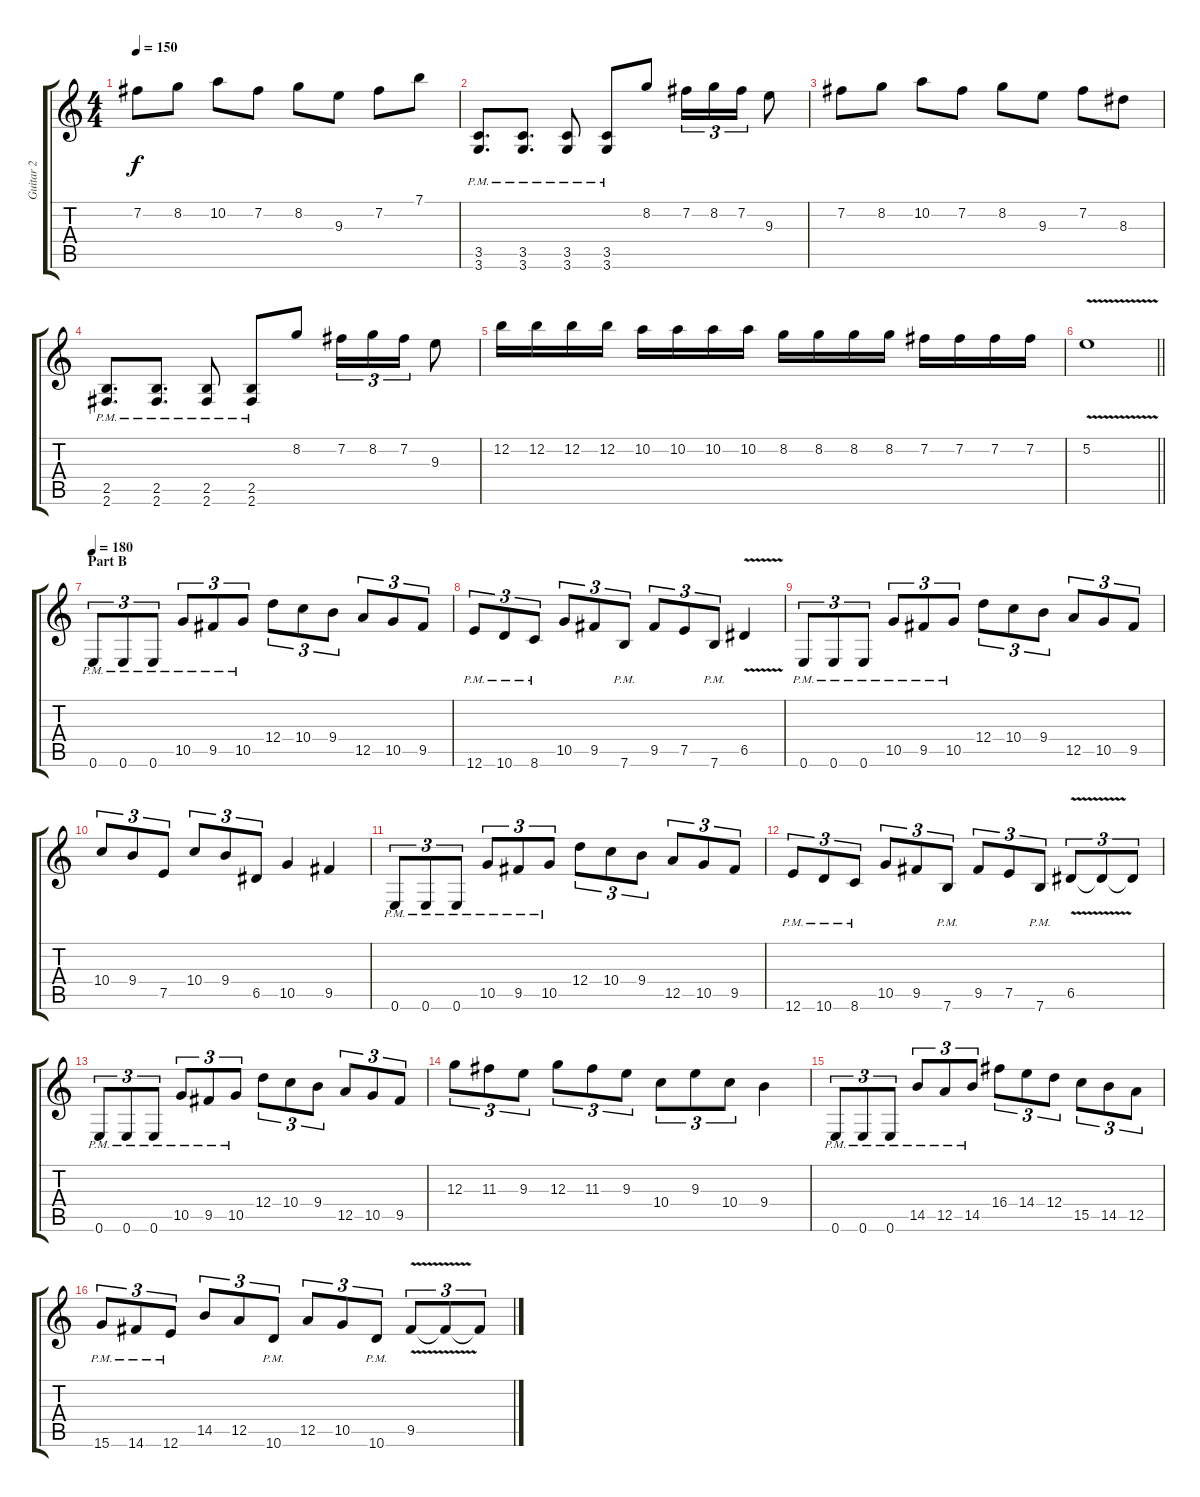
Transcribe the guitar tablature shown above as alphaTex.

\track ("Guitar 2" "Guitar 2") {instrument distortionguitar}
\staff {score tabs}
\tuning (E4 B3 G3 D3 A2 E2) {hide}
\ts (4 4)
\tempo 150
\clef g2
\ks c
7.2.8{dy f} 8.2.8 10.2.8 7.2.8 8.2.8 9.3.8 7.2.8 7.1.8 |
(3.5{pm} 3.6{pm}).8{d} (3.5{pm} 3.6{pm}).8{d} (3.5{pm} 3.6{pm}).8 (3.5{pm} 3.6{pm}).8 8.2.8 7.2.16{tu (3 2)} 8.2.16{tu (3 2)} 7.2.16{tu (3 2)} 9.3.8 |
7.2.8 8.2.8 10.2.8 7.2.8 8.2.8 9.3.8 7.2.8 8.3.8 |
(2.5{pm} 2.6{pm}).8{d} (2.5{pm} 2.6{pm}).8{d} (2.5{pm} 2.6{pm}).8 (2.5{pm} 2.6{pm}).8 8.2.8 7.2.16{tu (3 2)} 8.2.16{tu (3 2)} 7.2.16{tu (3 2)} 9.3.8 |
12.2.16 12.2.16 12.2.16 12.2.16 10.2.16 10.2.16 10.2.16 10.2.16 8.2.16 8.2.16 8.2.16 8.2.16 7.2.16 7.2.16 7.2.16 7.2.16 |
\barLineRight lightlight
5.2{v}.1 |
\section ("" "Part B")
\tempo 180
0.6{pm}.8{tu (3 2)} 0.6{pm}.8{tu (3 2)} 0.6{pm}.8{tu (3 2)} 10.5{pm}.8{tu (3 2)} 9.5{pm}.8{tu (3 2)} 10.5{pm}.8{tu (3 2)} 12.4.8{tu (3 2)} 10.4.8{tu (3 2)} 9.4.8{tu (3 2)} 12.5.8{tu (3 2)} 10.5.8{tu (3 2)} 9.5.8{tu (3 2)} |
12.6{pm}.8{tu (3 2)} 10.6{pm}.8{tu (3 2)} 8.6{pm}.8{tu (3 2)} 10.5.8{tu (3 2)} 9.5.8{tu (3 2)} 7.6{pm}.8{tu (3 2)} 9.5.8{tu (3 2)} 7.5.8{tu (3 2)} 7.6{pm}.8{tu (3 2)} 6.5{v}.4 |
0.6{pm}.8{tu (3 2)} 0.6{pm}.8{tu (3 2)} 0.6{pm}.8{tu (3 2)} 10.5{pm}.8{tu (3 2)} 9.5{pm}.8{tu (3 2)} 10.5{pm}.8{tu (3 2)} 12.4.8{tu (3 2)} 10.4.8{tu (3 2)} 9.4.8{tu (3 2)} 12.5.8{tu (3 2)} 10.5.8{tu (3 2)} 9.5.8{tu (3 2)} |
10.4.8{tu (3 2)} 9.4.8{tu (3 2)} 7.5.8{tu (3 2)} 10.4.8{tu (3 2)} 9.4.8{tu (3 2)} 6.5.8{tu (3 2)} 10.5.4 9.5.4 |
0.6{pm}.8{tu (3 2)} 0.6{pm}.8{tu (3 2)} 0.6{pm}.8{tu (3 2)} 10.5{pm}.8{tu (3 2)} 9.5{pm}.8{tu (3 2)} 10.5{pm}.8{tu (3 2)} 12.4.8{tu (3 2)} 10.4.8{tu (3 2)} 9.4.8{tu (3 2)} 12.5.8{tu (3 2)} 10.5.8{tu (3 2)} 9.5.8{tu (3 2)} |
12.6{pm}.8{tu (3 2)} 10.6{pm}.8{tu (3 2)} 8.6{pm}.8{tu (3 2)} 10.5.8{tu (3 2)} 9.5.8{tu (3 2)} 7.6{pm}.8{tu (3 2)} 9.5.8{tu (3 2)} 7.5.8{tu (3 2)} 7.6{pm}.8{tu (3 2)} 6.5{v}.8{tu (3 2)} 6.5{t}.8{tu (3 2)} 6.5{t}.8{tu (3 2)} |
0.6{pm}.8{tu (3 2)} 0.6{pm}.8{tu (3 2)} 0.6{pm}.8{tu (3 2)} 10.5{pm}.8{tu (3 2)} 9.5{pm}.8{tu (3 2)} 10.5{pm}.8{tu (3 2)} 12.4.8{tu (3 2)} 10.4.8{tu (3 2)} 9.4.8{tu (3 2)} 12.5.8{tu (3 2)} 10.5.8{tu (3 2)} 9.5.8{tu (3 2)} |
12.3.8{tu (3 2)} 11.3.8{tu (3 2)} 9.3.8{tu (3 2)} 12.3.8{tu (3 2)} 11.3.8{tu (3 2)} 9.3.8{tu (3 2)} 10.4.8{tu (3 2)} 9.3.8{tu (3 2)} 10.4.8{tu (3 2)} 9.4.4 |
0.6{pm}.8{tu (3 2)} 0.6{pm}.8{tu (3 2)} 0.6{pm}.8{tu (3 2)} 14.5{pm}.8{tu (3 2)} 12.5{pm}.8{tu (3 2)} 14.5{pm}.8{tu (3 2)} 16.4.8{tu (3 2)} 14.4.8{tu (3 2)} 12.4.8{tu (3 2)} 15.5.8{tu (3 2)} 14.5.8{tu (3 2)} 12.5.8{tu (3 2)} |
15.6{pm}.8{tu (3 2)} 14.6{pm}.8{tu (3 2)} 12.6{pm}.8{tu (3 2)} 14.5.8{tu (3 2)} 12.5.8{tu (3 2)} 10.6{pm}.8{tu (3 2)} 12.5.8{tu (3 2)} 10.5.8{tu (3 2)} 10.6{pm}.8{tu (3 2)} 9.5{v}.8{tu (3 2)} 9.5{t}.8{tu (3 2)} 9.5{t}.8{tu (3 2)}
